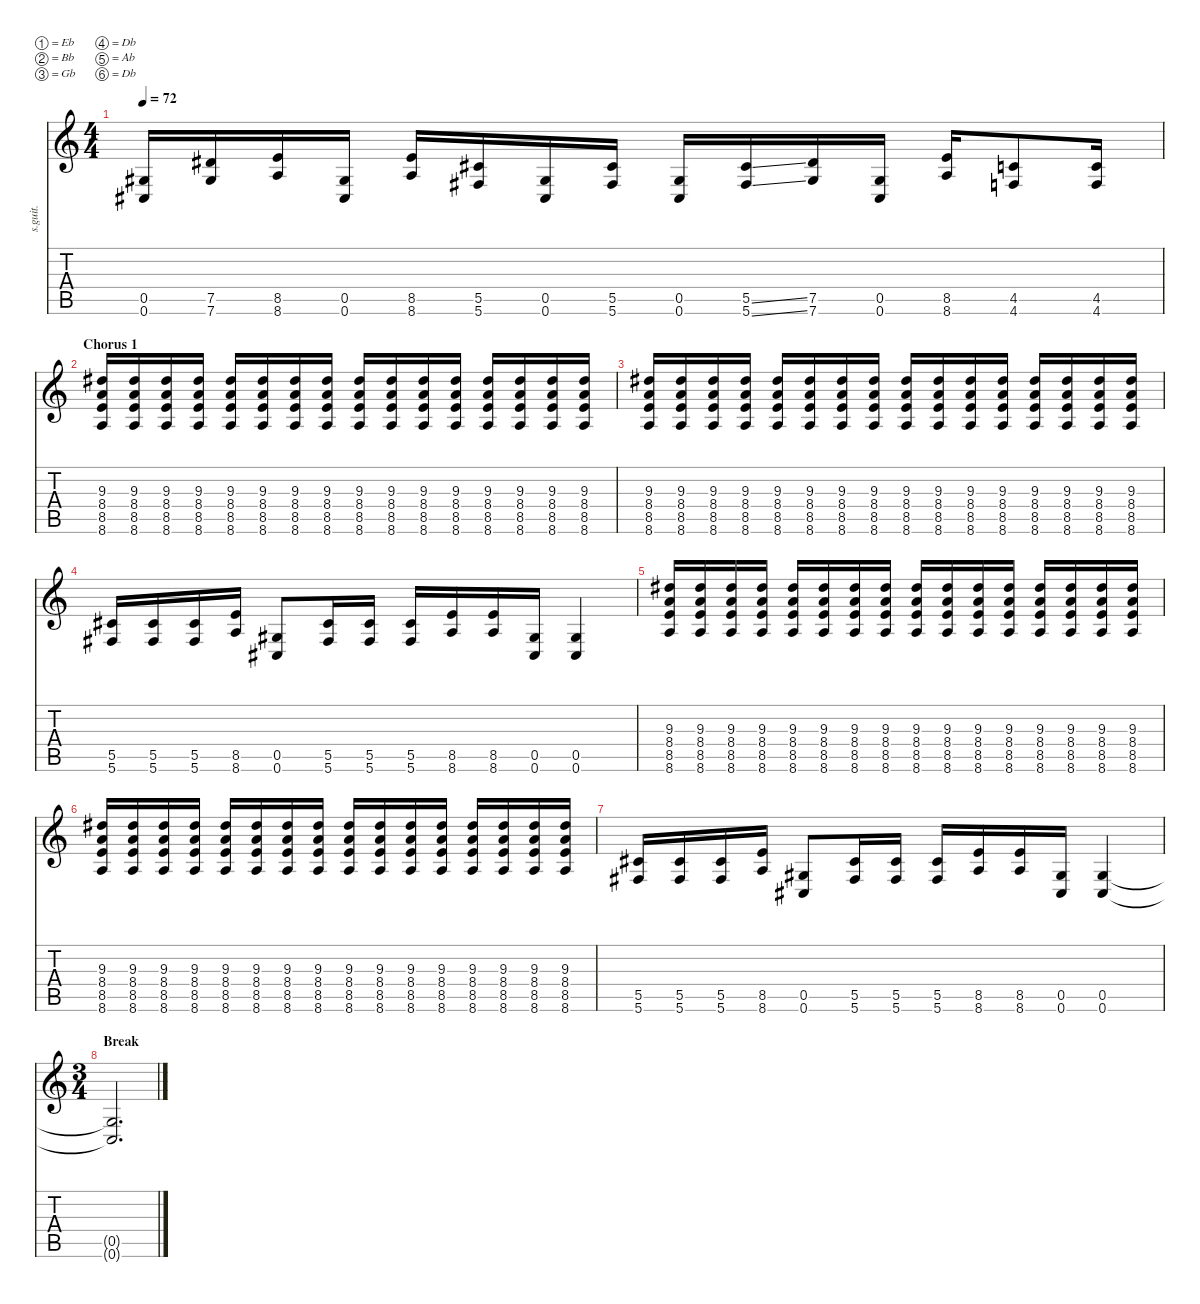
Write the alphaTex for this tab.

\defaultSystemsLayout 4
\hideDynamics
\bracketExtendMode nobrackets
\track ("Stephen Carpenter 1" "s.guit.") {instrument distortionguitar}
\staff {score tabs}
\tuning (Eb4 Bb3 Gb3 Db3 Ab2 Db2)
\ts (4 4)
\tempo 72
\clef g2
\ks c
(0.5{acc #} 0.6{acc #}).16{lyrics (0 "") lyrics (1 "") lyrics (2 "") lyrics (3 "") lyrics (4 "") dy fff} (7.5{acc #} 7.6{acc #}).16{lyrics (0 "") lyrics (1 "") lyrics (2 "") lyrics (3 "") lyrics (4 "")} (8.5 8.6).16{lyrics (0 "") lyrics (1 "") lyrics (2 "") lyrics (3 "") lyrics (4 "")} (0.5{acc #} 0.6{acc #}).16{lyrics (0 "") lyrics (1 "") lyrics (2 "") lyrics (3 "") lyrics (4 "")} (8.5 8.6).16{lyrics (0 "") lyrics (1 "") lyrics (2 "") lyrics (3 "") lyrics (4 "")} (5.5{acc #} 5.6{acc #}).16{lyrics (0 "") lyrics (1 "") lyrics (2 "") lyrics (3 "") lyrics (4 "")} (0.5{acc #} 0.6{acc #}).16{lyrics (0 "") lyrics (1 "") lyrics (2 "") lyrics (3 "") lyrics (4 "")} (5.5{acc #} 5.6{acc #}).16{lyrics (0 "") lyrics (1 "") lyrics (2 "") lyrics (3 "") lyrics (4 "")} (0.5{acc #} 0.6{acc #}).16{lyrics (0 "") lyrics (1 "") lyrics (2 "") lyrics (3 "") lyrics (4 "")} (5.5{ss acc #} 5.6{ss acc #}).16{lyrics (0 "") lyrics (1 "") lyrics (2 "") lyrics (3 "") lyrics (4 "")} (7.5{acc #} 7.6{acc #}).16{lyrics (0 "") lyrics (1 "") lyrics (2 "") lyrics (3 "") lyrics (4 "")} (0.5{acc #} 0.6{acc #}).16{lyrics (0 "") lyrics (1 "") lyrics (2 "") lyrics (3 "") lyrics (4 "")} (8.5 8.6).16{lyrics (0 "") lyrics (1 "") lyrics (2 "") lyrics (3 "") lyrics (4 "")} (4.5 4.6).8{lyrics (0 "") lyrics (1 "") lyrics (2 "") lyrics (3 "") lyrics (4 "")} (4.5 4.6).16{lyrics (0 "") lyrics (1 "") lyrics (2 "") lyrics (3 "") lyrics (4 "")} |
\section ("" "Chorus 1")
(9.3{acc #} 8.4 8.5 8.6).16{lyrics (0 "") lyrics (1 "") lyrics (2 "") lyrics (3 "") lyrics (4 "")} (9.3{acc #} 8.4 8.5 8.6).16{lyrics (0 "") lyrics (1 "") lyrics (2 "") lyrics (3 "") lyrics (4 "")} (9.3{acc #} 8.4 8.5 8.6).16{lyrics (0 "") lyrics (1 "") lyrics (2 "") lyrics (3 "") lyrics (4 "")} (9.3{acc #} 8.4 8.5 8.6).16{lyrics (0 "") lyrics (1 "") lyrics (2 "") lyrics (3 "") lyrics (4 "")} (9.3{acc #} 8.4 8.5 8.6).16{lyrics (0 "") lyrics (1 "") lyrics (2 "") lyrics (3 "") lyrics (4 "")} (9.3{acc #} 8.4 8.5 8.6).16{lyrics (0 "") lyrics (1 "") lyrics (2 "") lyrics (3 "") lyrics (4 "")} (9.3{acc #} 8.4 8.5 8.6).16{lyrics (0 "") lyrics (1 "") lyrics (2 "") lyrics (3 "") lyrics (4 "")} (9.3{acc #} 8.4 8.5 8.6).16{lyrics (0 "") lyrics (1 "") lyrics (2 "") lyrics (3 "") lyrics (4 "")} (9.3{acc #} 8.4 8.5 8.6).16{lyrics (0 "") lyrics (1 "") lyrics (2 "") lyrics (3 "") lyrics (4 "")} (9.3{acc #} 8.4 8.5 8.6).16{lyrics (0 "") lyrics (1 "") lyrics (2 "") lyrics (3 "") lyrics (4 "")} (9.3{acc #} 8.4 8.5 8.6).16{lyrics (0 "") lyrics (1 "") lyrics (2 "") lyrics (3 "") lyrics (4 "")} (9.3{acc #} 8.4 8.5 8.6).16{lyrics (0 "") lyrics (1 "") lyrics (2 "") lyrics (3 "") lyrics (4 "")} (9.3{acc #} 8.4 8.5 8.6).16{lyrics (0 "") lyrics (1 "") lyrics (2 "") lyrics (3 "") lyrics (4 "")} (9.3{acc #} 8.4 8.5 8.6).16{lyrics (0 "") lyrics (1 "") lyrics (2 "") lyrics (3 "") lyrics (4 "")} (9.3{acc #} 8.4 8.5 8.6).16{lyrics (0 "") lyrics (1 "") lyrics (2 "") lyrics (3 "") lyrics (4 "")} (9.3{acc #} 8.4 8.5 8.6).16{lyrics (0 "") lyrics (1 "") lyrics (2 "") lyrics (3 "") lyrics (4 "")} |
(9.3{acc #} 8.4 8.5 8.6).16{lyrics (0 "") lyrics (1 "") lyrics (2 "") lyrics (3 "") lyrics (4 "")} (9.3{acc #} 8.4 8.5 8.6).16{lyrics (0 "") lyrics (1 "") lyrics (2 "") lyrics (3 "") lyrics (4 "")} (9.3{acc #} 8.4 8.5 8.6).16{lyrics (0 "") lyrics (1 "") lyrics (2 "") lyrics (3 "") lyrics (4 "")} (9.3{acc #} 8.4 8.5 8.6).16{lyrics (0 "") lyrics (1 "") lyrics (2 "") lyrics (3 "") lyrics (4 "")} (9.3{acc #} 8.4 8.5 8.6).16{lyrics (0 "") lyrics (1 "") lyrics (2 "") lyrics (3 "") lyrics (4 "")} (9.3{acc #} 8.4 8.5 8.6).16{lyrics (0 "") lyrics (1 "") lyrics (2 "") lyrics (3 "") lyrics (4 "")} (9.3{acc #} 8.4 8.5 8.6).16{lyrics (0 "") lyrics (1 "") lyrics (2 "") lyrics (3 "") lyrics (4 "")} (9.3{acc #} 8.4 8.5 8.6).16{lyrics (0 "") lyrics (1 "") lyrics (2 "") lyrics (3 "") lyrics (4 "")} (9.3{acc #} 8.4 8.5 8.6).16{lyrics (0 "") lyrics (1 "") lyrics (2 "") lyrics (3 "") lyrics (4 "")} (9.3{acc #} 8.4 8.5 8.6).16{lyrics (0 "") lyrics (1 "") lyrics (2 "") lyrics (3 "") lyrics (4 "")} (9.3{acc #} 8.4 8.5 8.6).16{lyrics (0 "") lyrics (1 "") lyrics (2 "") lyrics (3 "") lyrics (4 "")} (9.3{acc #} 8.4 8.5 8.6).16{lyrics (0 "") lyrics (1 "") lyrics (2 "") lyrics (3 "") lyrics (4 "")} (9.3{acc #} 8.4 8.5 8.6).16{lyrics (0 "") lyrics (1 "") lyrics (2 "") lyrics (3 "") lyrics (4 "")} (9.3{acc #} 8.4 8.5 8.6).16{lyrics (0 "") lyrics (1 "") lyrics (2 "") lyrics (3 "") lyrics (4 "")} (9.3{acc #} 8.4 8.5 8.6).16{lyrics (0 "") lyrics (1 "") lyrics (2 "") lyrics (3 "") lyrics (4 "")} (9.3{acc #} 8.4 8.5 8.6).16{lyrics (0 "") lyrics (1 "") lyrics (2 "") lyrics (3 "") lyrics (4 "")} |
(5.5{acc #} 5.6{acc #}).16{lyrics (0 "") lyrics (1 "") lyrics (2 "") lyrics (3 "") lyrics (4 "")} (5.5{acc #} 5.6{acc #}).16{lyrics (0 "") lyrics (1 "") lyrics (2 "") lyrics (3 "") lyrics (4 "")} (5.5{acc #} 5.6{acc #}).16{lyrics (0 "") lyrics (1 "") lyrics (2 "") lyrics (3 "") lyrics (4 "")} (8.5 8.6).16{lyrics (0 "") lyrics (1 "") lyrics (2 "") lyrics (3 "") lyrics (4 "")} (0.5{acc #} 0.6{acc #}).8{lyrics (0 "") lyrics (1 "") lyrics (2 "") lyrics (3 "") lyrics (4 "")} (5.5{acc #} 5.6{acc #}).16{lyrics (0 "") lyrics (1 "") lyrics (2 "") lyrics (3 "") lyrics (4 "")} (5.5{acc #} 5.6{acc #}).16{lyrics (0 "") lyrics (1 "") lyrics (2 "") lyrics (3 "") lyrics (4 "")} (5.5{acc #} 5.6{acc #}).16{lyrics (0 "") lyrics (1 "") lyrics (2 "") lyrics (3 "") lyrics (4 "")} (8.5 8.6).16{lyrics (0 "") lyrics (1 "") lyrics (2 "") lyrics (3 "") lyrics (4 "")} (8.5 8.6).16{lyrics (0 "") lyrics (1 "") lyrics (2 "") lyrics (3 "") lyrics (4 "")} (0.5{acc #} 0.6{acc #}).16{lyrics (0 "") lyrics (1 "") lyrics (2 "") lyrics (3 "") lyrics (4 "")} (0.5{acc #} 0.6{acc #}).4{lyrics (0 "") lyrics (1 "") lyrics (2 "") lyrics (3 "") lyrics (4 "")} |
(9.3{acc #} 8.4 8.5 8.6).16{lyrics (0 "") lyrics (1 "") lyrics (2 "") lyrics (3 "") lyrics (4 "")} (9.3{acc #} 8.4 8.5 8.6).16{lyrics (0 "") lyrics (1 "") lyrics (2 "") lyrics (3 "") lyrics (4 "")} (9.3{acc #} 8.4 8.5 8.6).16{lyrics (0 "") lyrics (1 "") lyrics (2 "") lyrics (3 "") lyrics (4 "")} (9.3{acc #} 8.4 8.5 8.6).16{lyrics (0 "") lyrics (1 "") lyrics (2 "") lyrics (3 "") lyrics (4 "")} (9.3{acc #} 8.4 8.5 8.6).16{lyrics (0 "") lyrics (1 "") lyrics (2 "") lyrics (3 "") lyrics (4 "")} (9.3{acc #} 8.4 8.5 8.6).16{lyrics (0 "") lyrics (1 "") lyrics (2 "") lyrics (3 "") lyrics (4 "")} (9.3{acc #} 8.4 8.5 8.6).16{lyrics (0 "") lyrics (1 "") lyrics (2 "") lyrics (3 "") lyrics (4 "")} (9.3{acc #} 8.4 8.5 8.6).16{lyrics (0 "") lyrics (1 "") lyrics (2 "") lyrics (3 "") lyrics (4 "")} (9.3{acc #} 8.4 8.5 8.6).16{lyrics (0 "") lyrics (1 "") lyrics (2 "") lyrics (3 "") lyrics (4 "")} (9.3{acc #} 8.4 8.5 8.6).16{lyrics (0 "") lyrics (1 "") lyrics (2 "") lyrics (3 "") lyrics (4 "")} (9.3{acc #} 8.4 8.5 8.6).16{lyrics (0 "") lyrics (1 "") lyrics (2 "") lyrics (3 "") lyrics (4 "")} (9.3{acc #} 8.4 8.5 8.6).16{lyrics (0 "") lyrics (1 "") lyrics (2 "") lyrics (3 "") lyrics (4 "")} (9.3{acc #} 8.4 8.5 8.6).16{lyrics (0 "") lyrics (1 "") lyrics (2 "") lyrics (3 "") lyrics (4 "")} (9.3{acc #} 8.4 8.5 8.6).16{lyrics (0 "") lyrics (1 "") lyrics (2 "") lyrics (3 "") lyrics (4 "")} (9.3{acc #} 8.4 8.5 8.6).16{lyrics (0 "") lyrics (1 "") lyrics (2 "") lyrics (3 "") lyrics (4 "")} (9.3{acc #} 8.4 8.5 8.6).16{lyrics (0 "") lyrics (1 "") lyrics (2 "") lyrics (3 "") lyrics (4 "")} |
(9.3{acc #} 8.4 8.5 8.6).16{lyrics (0 "") lyrics (1 "") lyrics (2 "") lyrics (3 "") lyrics (4 "")} (9.3{acc #} 8.4 8.5 8.6).16{lyrics (0 "") lyrics (1 "") lyrics (2 "") lyrics (3 "") lyrics (4 "")} (9.3{acc #} 8.4 8.5 8.6).16{lyrics (0 "") lyrics (1 "") lyrics (2 "") lyrics (3 "") lyrics (4 "")} (9.3{acc #} 8.4 8.5 8.6).16{lyrics (0 "") lyrics (1 "") lyrics (2 "") lyrics (3 "") lyrics (4 "")} (9.3{acc #} 8.4 8.5 8.6).16{lyrics (0 "") lyrics (1 "") lyrics (2 "") lyrics (3 "") lyrics (4 "")} (9.3{acc #} 8.4 8.5 8.6).16{lyrics (0 "") lyrics (1 "") lyrics (2 "") lyrics (3 "") lyrics (4 "")} (9.3{acc #} 8.4 8.5 8.6).16{lyrics (0 "") lyrics (1 "") lyrics (2 "") lyrics (3 "") lyrics (4 "")} (9.3{acc #} 8.4 8.5 8.6).16{lyrics (0 "") lyrics (1 "") lyrics (2 "") lyrics (3 "") lyrics (4 "")} (9.3{acc #} 8.4 8.5 8.6).16{lyrics (0 "") lyrics (1 "") lyrics (2 "") lyrics (3 "") lyrics (4 "")} (9.3{acc #} 8.4 8.5 8.6).16{lyrics (0 "") lyrics (1 "") lyrics (2 "") lyrics (3 "") lyrics (4 "")} (9.3{acc #} 8.4 8.5 8.6).16{lyrics (0 "") lyrics (1 "") lyrics (2 "") lyrics (3 "") lyrics (4 "")} (9.3{acc #} 8.4 8.5 8.6).16{lyrics (0 "") lyrics (1 "") lyrics (2 "") lyrics (3 "") lyrics (4 "")} (9.3{acc #} 8.4 8.5 8.6).16{lyrics (0 "") lyrics (1 "") lyrics (2 "") lyrics (3 "") lyrics (4 "")} (9.3{acc #} 8.4 8.5 8.6).16{lyrics (0 "") lyrics (1 "") lyrics (2 "") lyrics (3 "") lyrics (4 "")} (9.3{acc #} 8.4 8.5 8.6).16{lyrics (0 "") lyrics (1 "") lyrics (2 "") lyrics (3 "") lyrics (4 "")} (9.3{acc #} 8.4 8.5 8.6).16{lyrics (0 "") lyrics (1 "") lyrics (2 "") lyrics (3 "") lyrics (4 "")} |
(5.5{acc #} 5.6{acc #}).16{lyrics (0 "") lyrics (1 "") lyrics (2 "") lyrics (3 "") lyrics (4 "")} (5.5{acc #} 5.6{acc #}).16{lyrics (0 "") lyrics (1 "") lyrics (2 "") lyrics (3 "") lyrics (4 "")} (5.5{acc #} 5.6{acc #}).16{lyrics (0 "") lyrics (1 "") lyrics (2 "") lyrics (3 "") lyrics (4 "")} (8.5 8.6).16{lyrics (0 "") lyrics (1 "") lyrics (2 "") lyrics (3 "") lyrics (4 "")} (0.5{acc #} 0.6{acc #}).8{lyrics (0 "") lyrics (1 "") lyrics (2 "") lyrics (3 "") lyrics (4 "")} (5.5{acc #} 5.6{acc #}).16{lyrics (0 "") lyrics (1 "") lyrics (2 "") lyrics (3 "") lyrics (4 "")} (5.5{acc #} 5.6{acc #}).16{lyrics (0 "") lyrics (1 "") lyrics (2 "") lyrics (3 "") lyrics (4 "")} (5.5{acc #} 5.6{acc #}).16{lyrics (0 "") lyrics (1 "") lyrics (2 "") lyrics (3 "") lyrics (4 "")} (8.5 8.6).16{lyrics (0 "") lyrics (1 "") lyrics (2 "") lyrics (3 "") lyrics (4 "")} (8.5 8.6).16{lyrics (0 "") lyrics (1 "") lyrics (2 "") lyrics (3 "") lyrics (4 "")} (0.5{acc #} 0.6{acc #}).16{lyrics (0 "") lyrics (1 "") lyrics (2 "") lyrics (3 "") lyrics (4 "")} (0.5{acc #} 0.6{acc #}).4{lyrics (0 "") lyrics (1 "") lyrics (2 "") lyrics (3 "") lyrics (4 "")} |
\ts (3 4)
\beaming (8 2 2 2 2)
\section ("" "Break")
(0.5{t acc #} 0.6{t acc #}).2{d lyrics (0 "") lyrics (1 "") lyrics (2 "") lyrics (3 "") lyrics (4 "")}
